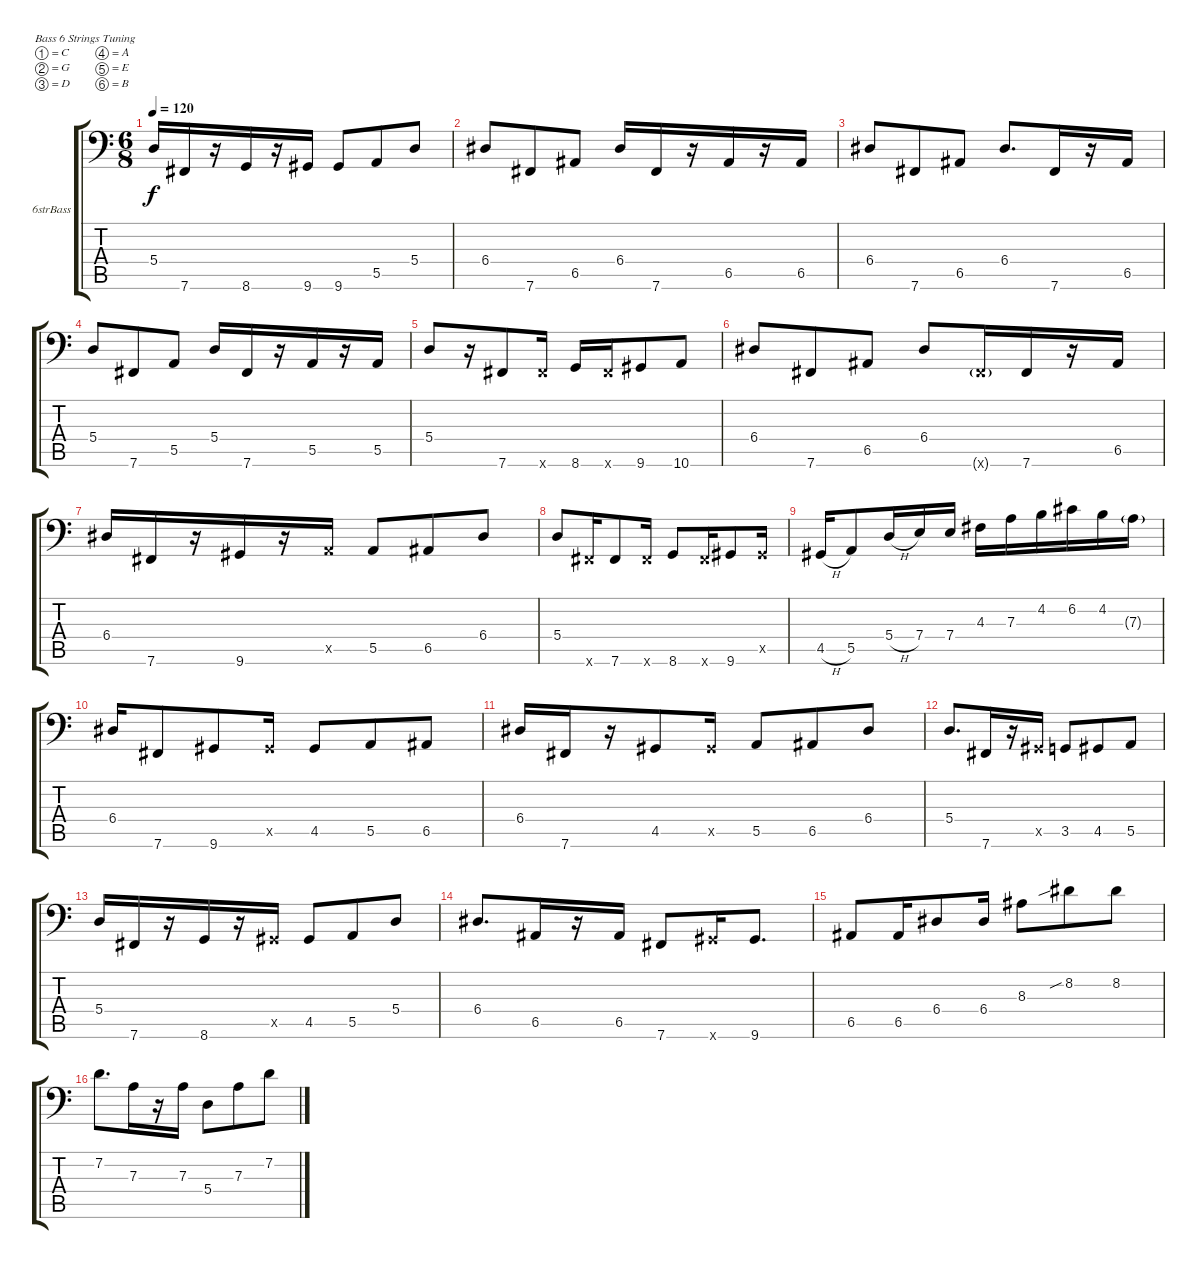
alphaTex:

\defaultSystemsLayout 4
\bracketExtendMode groupsimilarinstruments
\firstSystemTrackNameOrientation horizontal
\otherSystemsTrackNameOrientation horizontal
\track ("Electric Bass" "6strBass") {instrument electricbassfinger}
\staff {score tabs}
\tuning (C3 G2 D2 A1 E1 B0)
\ts (6 8)
\tempo 120
\clef f4
\ks c
5.4.16{dy f} 7.6.16 r.16 8.6.16 r.16 9.6.16 9.6.8 5.5.8 5.4.8 |
6.4.8 7.6.8 6.5.8 6.4.16 7.6.16 r.16 6.5.16 r.16 6.5.16 |
6.4.8 7.6.8 6.5.8 6.4.8{d} 7.6.16 r.16 6.5.16 |
5.4.8 7.6.8 5.5.8 5.4.16 7.6.16 r.16 5.5.16 r.16 5.5.16 |
5.4.8 r.16 7.6.8 7.6{x}.16 8.6.16 7.6{x}.16 9.6.8 10.6.8 |
6.4.8 7.6.8 6.5.8 6.4.8 7.6{g x}.16 7.6.16 r.16 6.5.16 |
6.4.16 7.6.16 r.16 9.6.16 r.16 5.5{x}.16 5.5.8 6.5.8 6.4.8 |
5.4.8 7.6{x}.16 7.6.8 7.6{x}.16 8.6.8 7.6{x}.16 9.6.8 4.5{x}.16 |
4.5{h}.16 5.5.8 5.4{h}.16 7.4.16 7.4.16 4.3.16 7.3.16 4.2.16 6.2.16 4.2.16 7.3{g}.16 |
6.4.16 7.6.8 9.6.8 4.5{x}.16 4.5.8 5.5.8 6.5.8 |
6.4.16 7.6.16 r.16 4.5.8 4.5{x}.16 5.5.8 6.5.8 6.4.8 |
5.4.8{d} 7.6.16 r.16 4.5{x}.16 3.5.8 4.5.8 5.5.8 |
5.4.16 7.6.16 r.16 8.6.16 r.16 4.5{x}.16 4.5.8 5.5.8 5.4.8 |
6.4.8{d} 6.5.16 r.16 6.5.16 7.6.8 9.6{x}.16 9.6.8{d} |
6.5.8 6.5.16 6.4.8 6.4.16 8.3.8 8.2{sib}.8 8.2.8 |
7.2.8{d} 7.3.16 r.16 7.3.16 5.4.8 7.3.8 7.2.8
